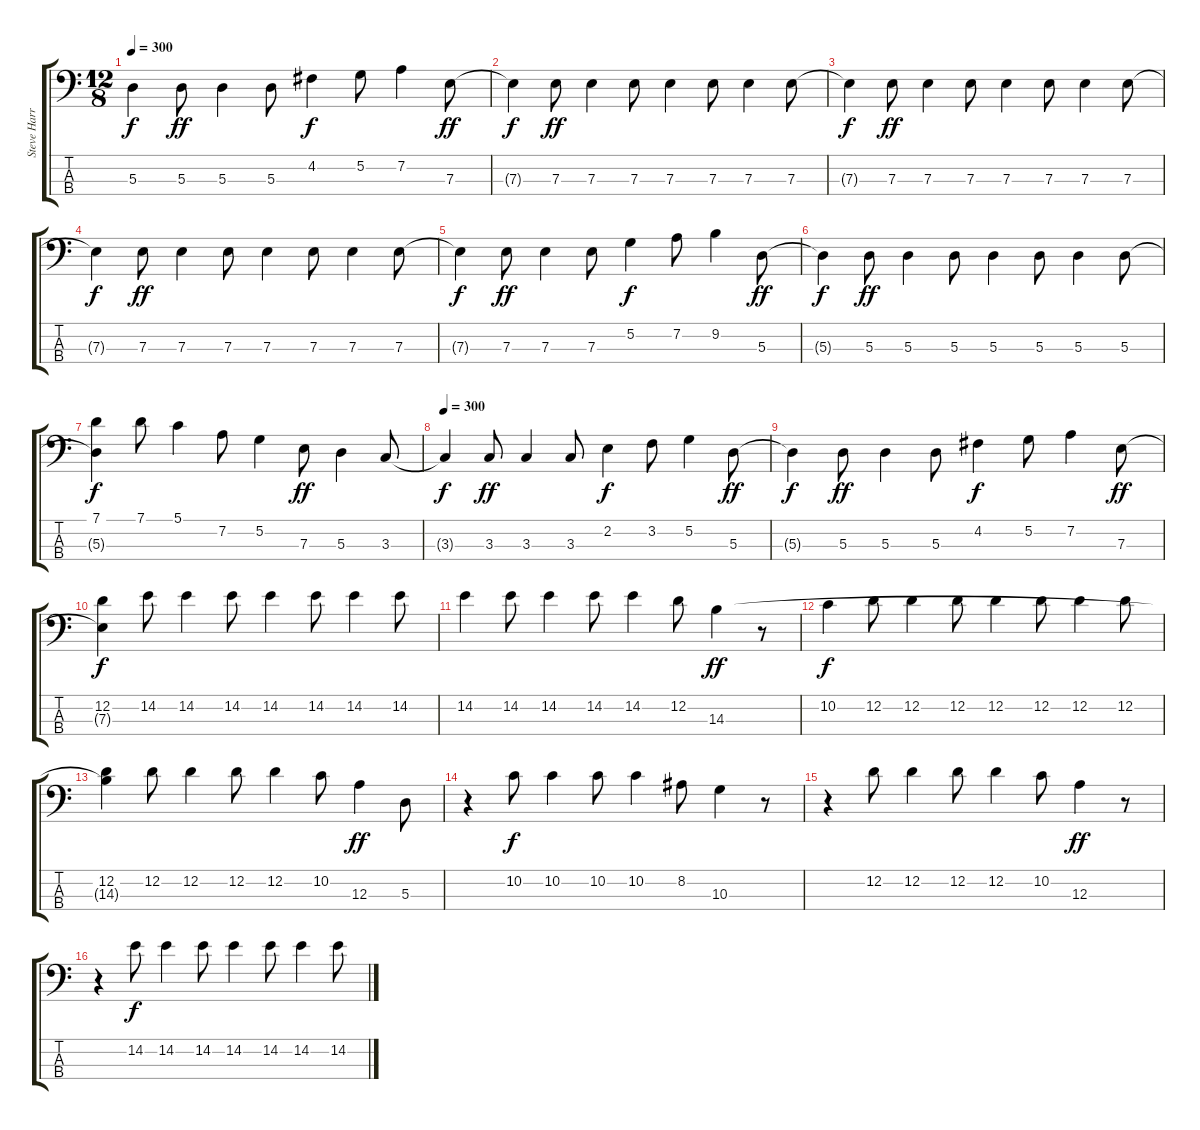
\track ("Steve Harris" "Steve Harr") {instrument electricbassfinger}
\staff {score tabs}
\tuning (G2 D2 A1 E1) {hide}
\ts (12 8)
\tempo 300
\clef f4
\ks c
5.3{t}.4{dy f} 5.3.8{dy ff} 5.3.4 5.3.8 4.2.4{dy f} 5.2.8 7.2.4 7.3.8{dy ff} |
7.3{t}.4{dy f} 7.3.8{dy ff} 7.3.4 7.3.8 7.3.4 7.3.8 7.3.4 7.3.8 |
7.3{t}.4{dy f} 7.3.8{dy ff} 7.3.4 7.3.8 7.3.4 7.3.8 7.3.4 7.3.8 |
7.3{t}.4{dy f} 7.3.8{dy ff} 7.3.4 7.3.8 7.3.4 7.3.8 7.3.4 7.3.8 |
7.3{t}.4{dy f} 7.3.8{dy ff} 7.3.4 7.3.8 5.2.4{dy f} 7.2.8 9.2.4 5.3.8{dy ff} |
5.3{t}.4{dy f} 5.3.8{dy ff} 5.3.4 5.3.8 5.3.4 5.3.8 5.3.4 5.3.8 |
(7.1 5.3{t}).4{dy f} 7.1.8 5.1.4 7.2.8 5.2.4 7.3.8{dy ff} 5.3.4 3.3.8 |
\tempo 300
3.3{t}.4{dy f} 3.3.8{dy ff} 3.3.4 3.3.8 2.2.4{dy f} 3.2.8 5.2.4 5.3.8{dy ff} |
5.3{t}.4{dy f} 5.3.8{dy ff} 5.3.4 5.3.8 4.2.4{dy f} 5.2.8 7.2.4 7.3.8{dy ff} |
(12.2 7.3{t}).4{dy f} 14.2.8 14.2.4 14.2.8 14.2.4 14.2.8 14.2.4 14.2.8 |
14.2.4 14.2.8 14.2.4 14.2.8 14.2.4 12.2.8 14.3.4{dy ff} r.8 |
10.2.4{dy f} 12.2.8 12.2.4 12.2.8 12.2.4 12.2.8 12.2.4 12.2.8 |
(12.2 14.3{t}).4 12.2.8 12.2.4 12.2.8 12.2.4 10.2.8 12.3.4{dy ff} 5.3.8 |
r.4 10.2.8{dy f} 10.2.4 10.2.8 10.2.4 8.2.8 10.3.4 r.8 |
r.4 12.2.8 12.2.4 12.2.8 12.2.4 10.2.8 12.3.4{dy ff} r.8 |
r.4 14.2.8{dy f} 14.2.4 14.2.8 14.2.4 14.2.8 14.2.4 14.2.8
